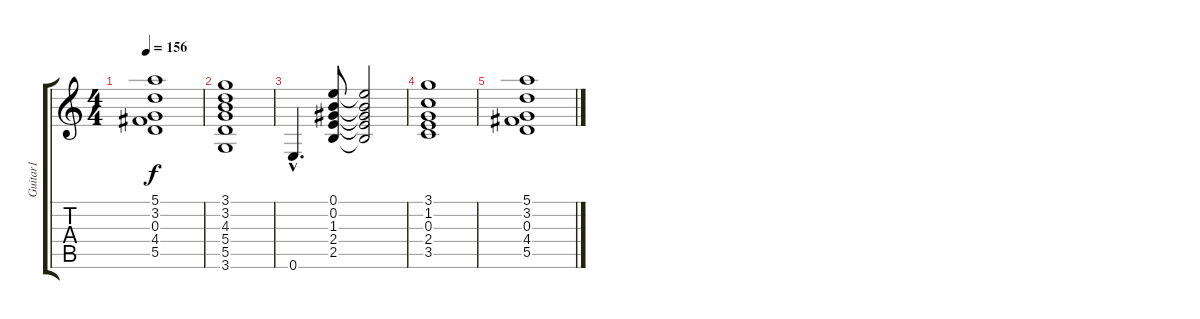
\track ("Guitar1" "Guitar1") {instrument acousticguitarsteel}
\staff {score tabs}
\tuning (E4 B3 G3 D3 A2 E2) {hide}
\ts (4 4)
\tempo 156
\clef g2
\ks c
(5.1 3.2 0.3 4.4 5.5).1{dy f} |
(3.1 3.2 4.3 5.4 5.5 3.6).1 |
0.6{hac}.4{d} (0.1 0.2 1.3 2.4 2.5).8 (0.1{t} 0.2{t} 1.3{t} 2.4{t} 2.5{t}).2 |
(3.1 1.2 0.3 2.4 3.5).1 |
(5.1 3.2 0.3 4.4 5.5).1
